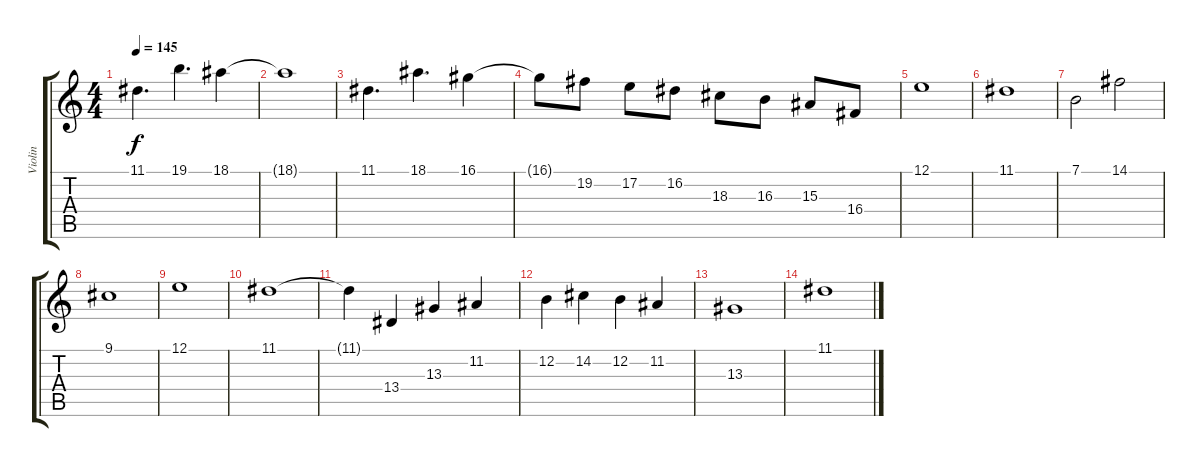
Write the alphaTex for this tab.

\track ("Violin" "Violin") {instrument violin}
\staff {score tabs}
\tuning (E4 B3 G3 D3 A2 E2) {hide}
\ts (4 4)
\tempo 145
\clef g2
\ks c
11.1.4{d dy f} 19.1.4{d} 18.1.4 |
18.1{t}.1 |
11.1.4{d} 18.1.4{d} 16.1.4 |
16.1{t}.8 19.2.8 17.2.8 16.2.8 18.3.8 16.3.8 15.3.8 16.4.8 |
12.1.1 |
11.1.1 |
7.1.2 14.1.2 |
9.1.1 |
12.1.1 |
11.1.1 |
11.1{t}.4 13.4.4 13.3.4 11.2.4 |
12.2.4 14.2.4 12.2.4 11.2.4 |
13.3.1 |
11.1.1
